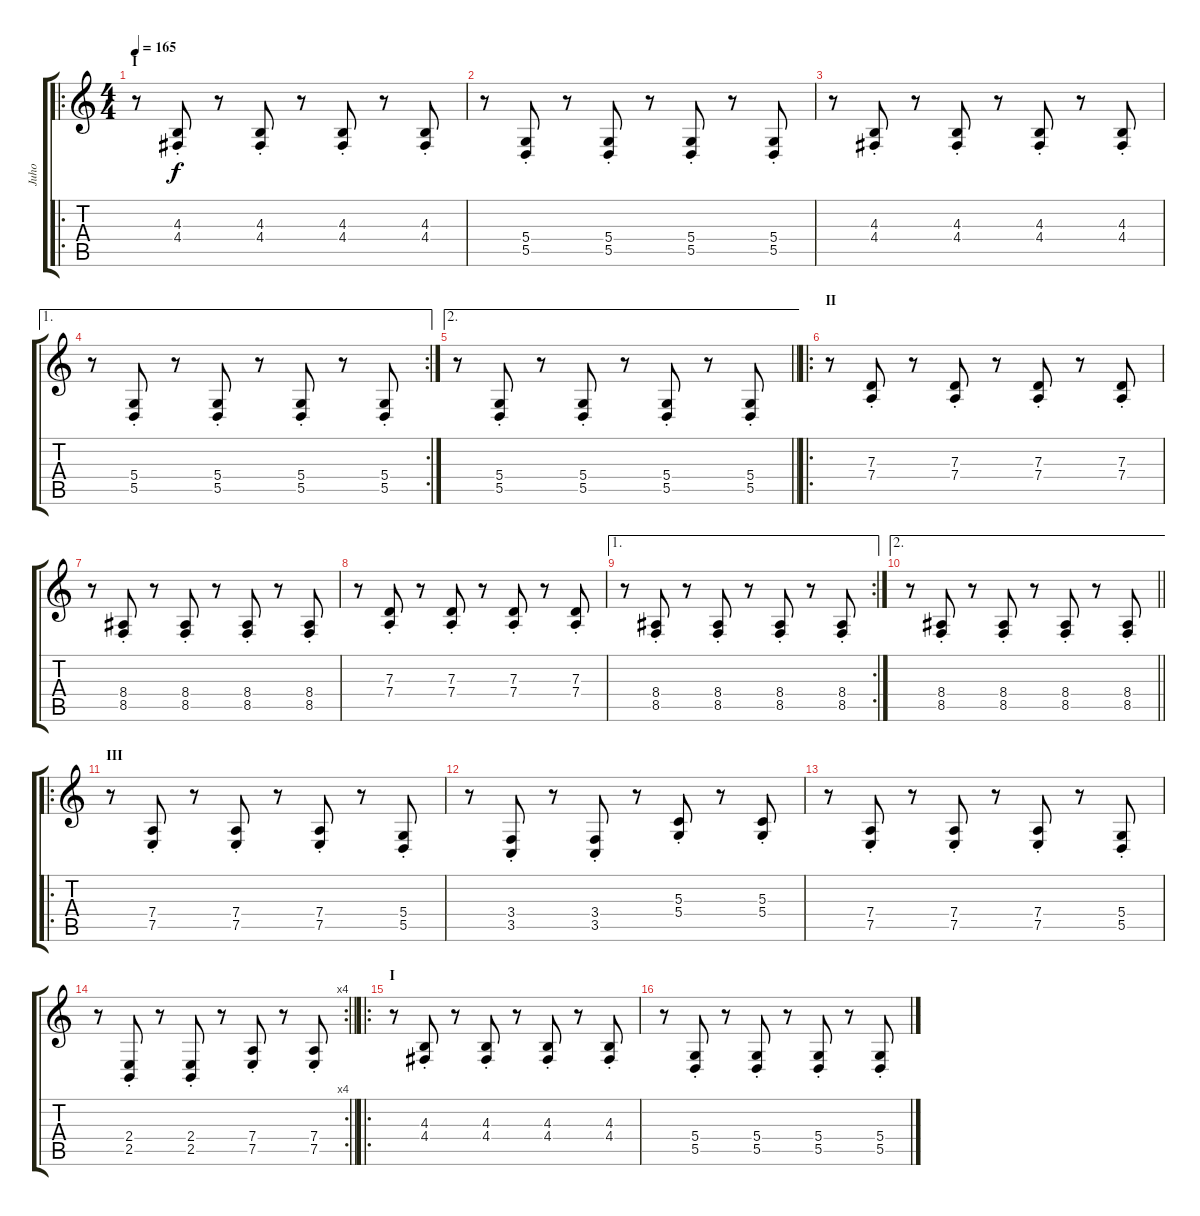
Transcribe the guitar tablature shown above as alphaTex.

\track ("Juho" "Juho") {instrument accordion}
\staff {score tabs}
\tuning (E4 B3 G3 D3 A2 E2) {hide}
\ro
\ts (4 4)
\section ("" "I")
\tempo 165
\clef g2
\ks c
r.8{dy f instrument accordion} (4.3{st} 4.4{st}).8 r.8 (4.3{st} 4.4{st}).8 r.8 (4.3{st} 4.4{st}).8 r.8 (4.3{st} 4.4{st}).8 |
r.8 (5.4{st} 5.5{st}).8 r.8 (5.4{st} 5.5{st}).8 r.8 (5.4{st} 5.5{st}).8 r.8 (5.4{st} 5.5{st}).8 |
r.8 (4.3{st} 4.4{st}).8 r.8 (4.3{st} 4.4{st}).8 r.8 (4.3{st} 4.4{st}).8 r.8 (4.3{st} 4.4{st}).8 |
\ae 1
\rc 2
r.8 (5.4{st} 5.5{st}).8 r.8 (5.4{st} 5.5{st}).8 r.8 (5.4{st} 5.5{st}).8 r.8 (5.4{st} 5.5{st}).8 |
\ae 2
\barLineRight lightlight
r.8 (5.4{st} 5.5{st}).8 r.8 (5.4{st} 5.5{st}).8 r.8 (5.4{st} 5.5{st}).8 r.8 (5.4{st} 5.5{st}).8 |
\ro
\section ("" "II")
r.8 (7.3{st} 7.4{st}).8 r.8 (7.3{st} 7.4{st}).8 r.8 (7.3{st} 7.4{st}).8 r.8 (7.3{st} 7.4{st}).8 |
r.8 (8.4{st} 8.5{st}).8 r.8 (8.4{st} 8.5{st}).8 r.8 (8.4{st} 8.5{st}).8 r.8 (8.4{st} 8.5{st}).8 |
r.8 (7.3{st} 7.4{st}).8 r.8 (7.3{st} 7.4{st}).8 r.8 (7.3{st} 7.4{st}).8 r.8 (7.3{st} 7.4{st}).8 |
\ae 1
\rc 2
r.8 (8.4{st} 8.5{st}).8 r.8 (8.4{st} 8.5{st}).8 r.8 (8.4{st} 8.5{st}).8 r.8 (8.4{st} 8.5{st}).8 |
\ae 2
\barLineRight lightlight
r.8 (8.4{st} 8.5{st}).8 r.8 (8.4{st} 8.5{st}).8 r.8 (8.4{st} 8.5{st}).8 r.8 (8.4{st} 8.5{st}).8 |
\ro
\section ("" "III")
r.8 (7.4{st} 7.5{st}).8 r.8 (7.4{st} 7.5{st}).8 r.8 (7.4{st} 7.5{st}).8 r.8 (5.4{st} 5.5{st}).8 |
r.8 (3.4{st} 3.5{st}).8 r.8 (3.4{st} 3.5{st}).8 r.8 (5.3{st} 5.4{st}).8 r.8 (5.3{st} 5.4{st}).8 |
r.8 (7.4{st} 7.5{st}).8 r.8 (7.4{st} 7.5{st}).8 r.8 (7.4{st} 7.5{st}).8 r.8 (5.4{st} 5.5{st}).8 |
\rc 4
\barLineRight lightlight
r.8 (2.4{st} 2.5{st}).8 r.8 (2.4{st} 2.5{st}).8 r.8 (7.4 7.5{st}).8 r.8 (7.4{st} 7.5{st}).8 |
\ro
\section ("" "I")
r.8 (4.3{st} 4.4{st}).8 r.8 (4.3{st} 4.4{st}).8 r.8 (4.3{st} 4.4{st}).8 r.8 (4.3{st} 4.4{st}).8 |
r.8 (5.4{st} 5.5{st}).8 r.8 (5.4{st} 5.5{st}).8 r.8 (5.4{st} 5.5{st}).8 r.8 (5.4{st} 5.5{st}).8
